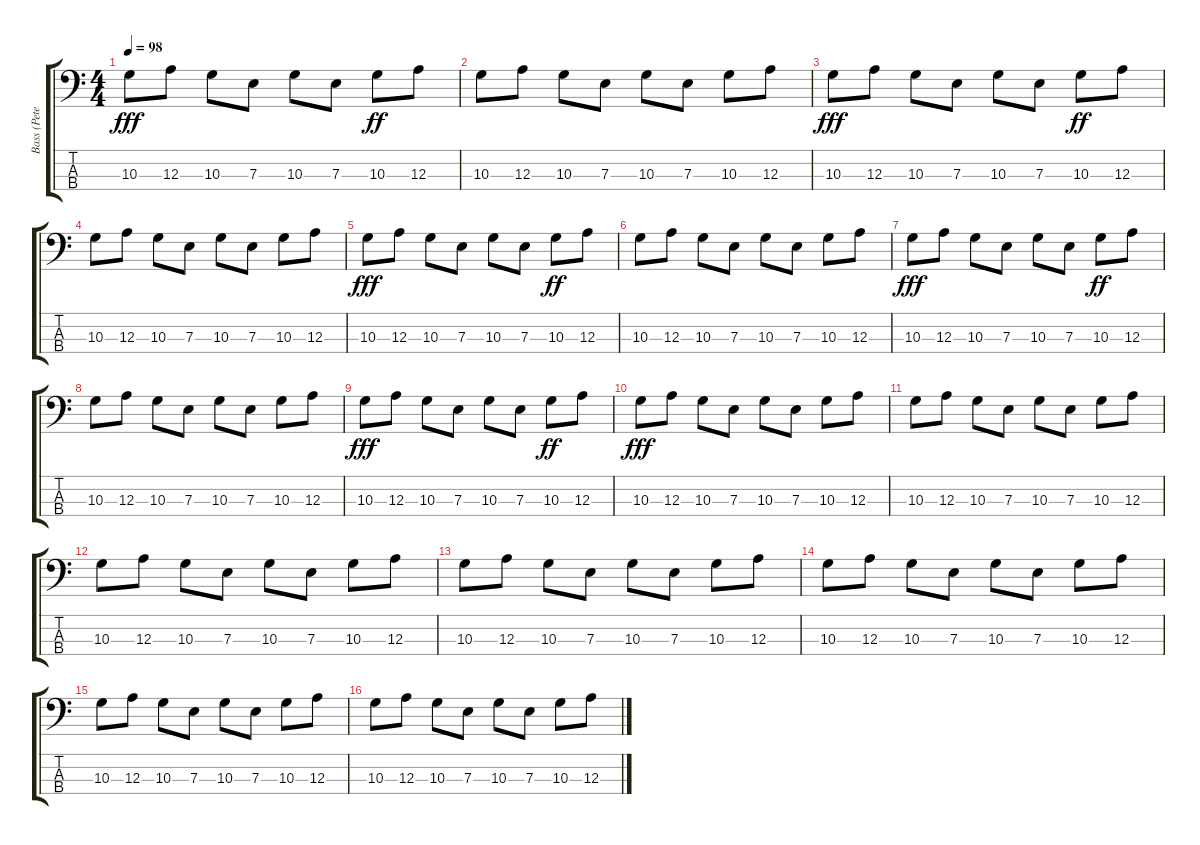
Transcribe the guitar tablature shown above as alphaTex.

\track ("Bass (Peter Hayes)" "Bass (Pete") {instrument electricbasspick}
\staff {score tabs}
\tuning (G2 D2 A1 E1) {hide}
\ts (4 4)
\tempo 98
\clef f4
\ks c
10.3.8{dy fff} 12.3.8 10.3.8 7.3.8 10.3.8 7.3.8 10.3.8{dy ff} 12.3.8 |
10.3.8 12.3.8 10.3.8 7.3.8 10.3.8 7.3.8 10.3.8 12.3.8 |
10.3.8{dy fff} 12.3.8 10.3.8 7.3.8 10.3.8 7.3.8 10.3.8{dy ff} 12.3.8 |
10.3.8 12.3.8 10.3.8 7.3.8 10.3.8 7.3.8 10.3.8 12.3.8 |
10.3.8{dy fff} 12.3.8 10.3.8 7.3.8 10.3.8 7.3.8 10.3.8{dy ff} 12.3.8 |
10.3.8 12.3.8 10.3.8 7.3.8 10.3.8 7.3.8 10.3.8 12.3.8 |
10.3.8{dy fff} 12.3.8 10.3.8 7.3.8 10.3.8 7.3.8 10.3.8{dy ff} 12.3.8 |
10.3.8 12.3.8 10.3.8 7.3.8 10.3.8 7.3.8 10.3.8 12.3.8 |
10.3.8{dy fff} 12.3.8 10.3.8 7.3.8 10.3.8 7.3.8 10.3.8{dy ff} 12.3.8 |
10.3.8{dy fff} 12.3.8 10.3.8 7.3.8 10.3.8 7.3.8 10.3.8 12.3.8 |
10.3.8 12.3.8 10.3.8 7.3.8 10.3.8 7.3.8 10.3.8 12.3.8 |
10.3.8 12.3.8 10.3.8 7.3.8 10.3.8 7.3.8 10.3.8 12.3.8 |
10.3.8 12.3.8 10.3.8 7.3.8 10.3.8 7.3.8 10.3.8 12.3.8 |
10.3.8 12.3.8 10.3.8 7.3.8 10.3.8 7.3.8 10.3.8 12.3.8 |
10.3.8 12.3.8 10.3.8 7.3.8 10.3.8 7.3.8 10.3.8 12.3.8 |
10.3.8 12.3.8 10.3.8 7.3.8 10.3.8 7.3.8 10.3.8 12.3.8
